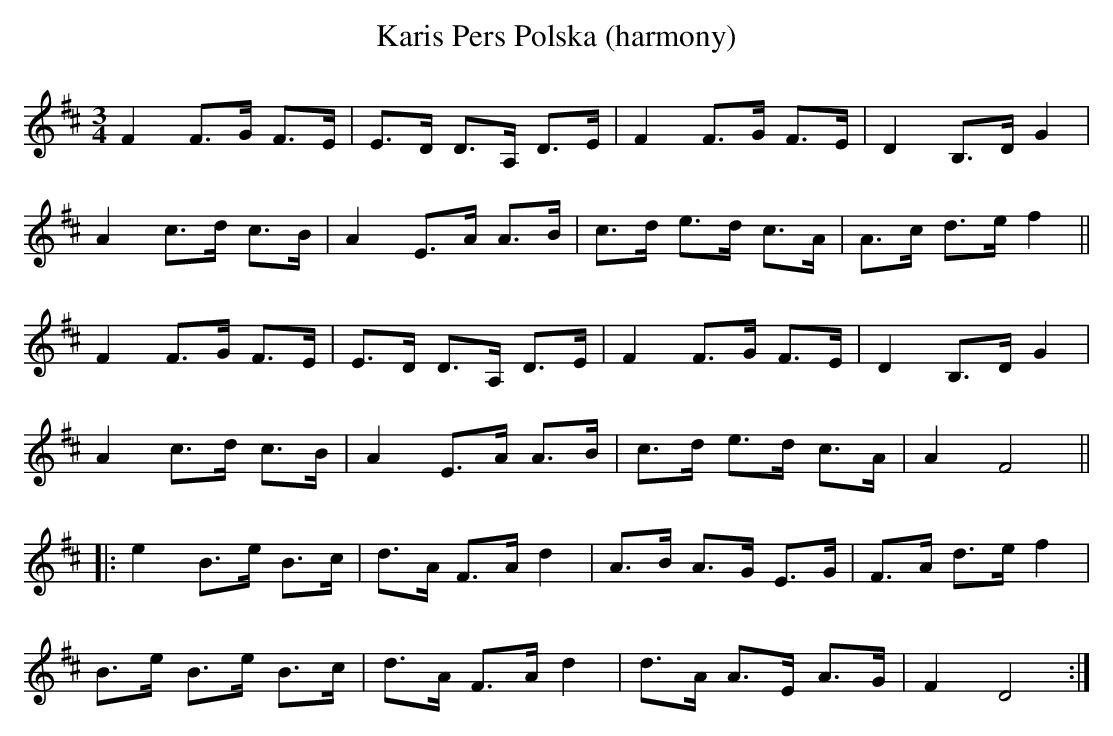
X:1
T:Karis Pers Polska (harmony)
M:3/4
L:1/8
K:D
F2F>G F>E|E>D D>A, D>E|F2F>G F>E|D2B,>DG2|
A2c>d c>B|A2E>A A>B|c>d e>d c>A|A>c d>ef2||
F2F>G F>E|E>D D>A, D>E|F2F>G F>E|D2B,>DG2|
A2c>d c>B|A2E>A A>B|c>d e>d c>A|A2F4||
|:e2B>e B>c|d>A F>Ad2|A>B A>G E>G|F>A d>e f2|
B>e B>e B>c|d>A F>Ad2|d>A A>E A>G|F2D4:|
